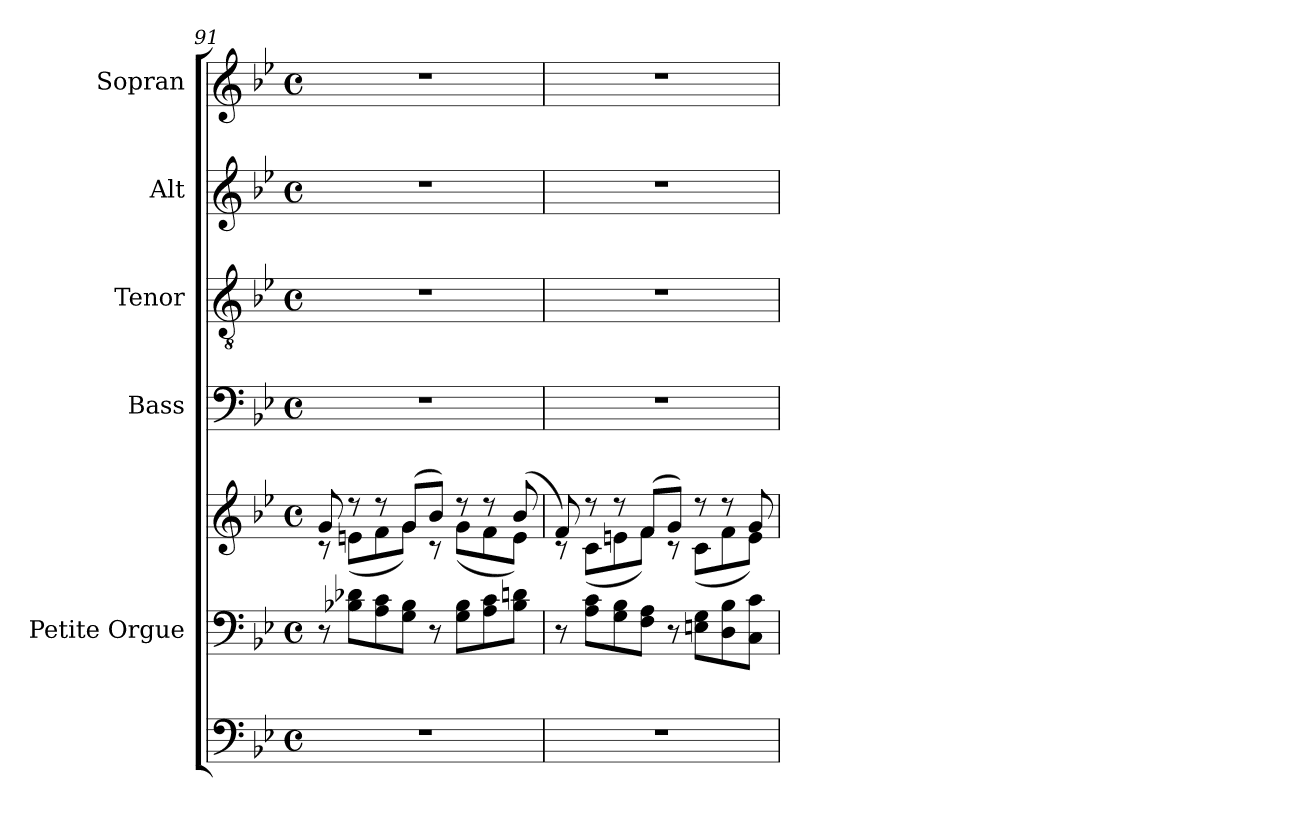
**kern	**kern	**kern	**kern	**kern	**kern	**kern
*part6	*part5	*part5	*part4	*part3	*part2	*part1
*staff7	*staff6	*staff5	*staff4	*staff3	*staff2	*staff1
*	*I"Petite Orgue	*	*I"Bass	*I"Tenor	*I"Alt	*I"Sopran
*	*I'Org. 1	*	*I'B.	*I'T.	*I'A.	*I'S.
*clefF4	*clefF4	*clefG2	*clefF4	*clefGv2	*clefG2	*clefG2
*k[b-e-]	*k[b-e-]	*k[b-e-]	*k[b-e-]	*k[b-e-]	*k[b-e-]	*k[b-e-]
*B-:	*B-:	*B-:	*B-:	*B-:	*B-:	*B-:
*M4/4	*M4/4	*M4/4	*M4/4	*M4/4	*M4/4	*M4/4
*met(c)	*met(c)	*met(c)	*met(c)	*met(c)	*met(c)	*met(c)
=91	=91	=91	=91	=91	=91	=91
*	*	*^	*	*	*	*
1r	8r	8g/	8rc	1r	1r	1r	1r
.	8B-X\ 8d-X\L	8rdd	(<8en\L	.	.	.	.
.	8A\ 8c\	8rdd	8f\	.	.	.	.
.	8G\ 8B-\J	(>8g/L	8g\J)	.	.	.	.
.	8r	8b-/J)	8rc	.	.	.	.
.	8G\ 8B-\L	8rdd	(<8g\L	.	.	.	.
.	8A\ 8c\	8rdd	8f\	.	.	.	.
.	8B-\ 8dn\J	(8b-/	8e\J)	.	.	.	.
=92	=92	=92	=92	=92	=92	=92	=92
1r	8r	8f/)	8rB	1r	1r	1r	1r
.	8A\ 8c\L	8r	(<8c\L	.	.	.	.
.	8G\ 8B-\	8r	8en\	.	.	.	.
.	8F\ 8A\J	(>8f/L	8f\J)	.	.	.	.
.	8r	8g/J)	8rc	.	.	.	.
.	8En\ 8G\L	8r	(<8c\L	.	.	.	.
.	8D\ 8B-\	8r	8f\	.	.	.	.
.	8C\ 8c\J	8g/	8e\J)	.	.	.	.
*	*	*v	*v	*	*	*	*
=	=	=	=	=	=	=
*-	*-	*-	*-	*-	*-	*-
